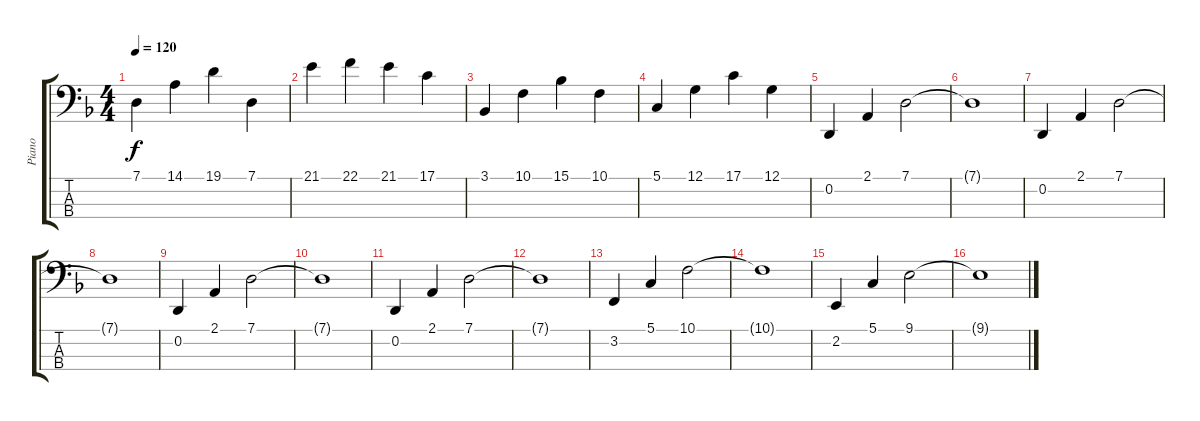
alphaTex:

\track ("Piano" "Piano") {instrument acousticgrandpiano}
\staff {score tabs}
\tuning (G2 D2 A1 E1) {hide}
\ts (4 4)
\tempo 120
\clef f4
\ks dminor
7.1.4{dy f} 14.1.4 19.1.4 7.1.4 |
21.1.4 22.1.4 21.1.4 17.1.4 |
3.1.4 10.1.4 15.1.4 10.1.4 |
5.1.4 12.1.4 17.1.4 12.1.4 |
0.2.4 2.1.4 7.1.2 |
7.1{t}.1 |
0.2.4 2.1.4 7.1.2 |
7.1{t}.1 |
0.2.4 2.1.4 7.1.2 |
7.1{t}.1 |
0.2.4 2.1.4 7.1.2 |
7.1{t}.1 |
3.2.4 5.1.4 10.1.2 |
10.1{t}.1 |
2.2.4 5.1.4 9.1.2 |
9.1{t}.1
